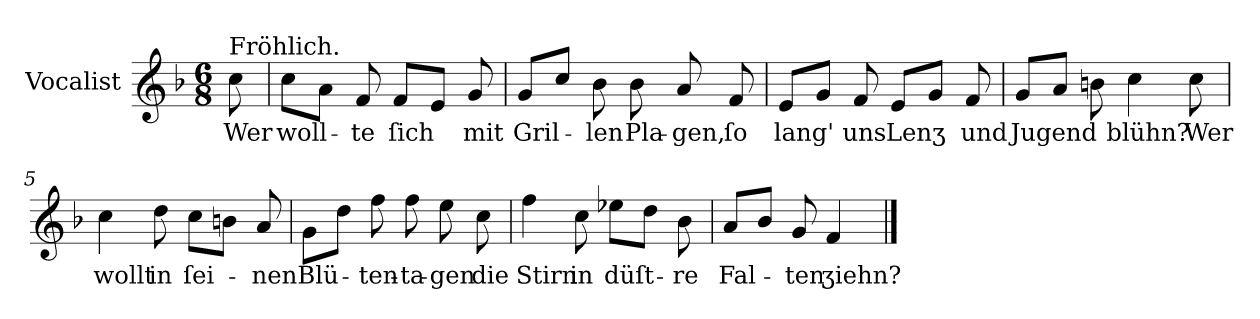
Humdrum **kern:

**kern	**text
*part1	*part1
*staff1	*staff1
*I"Vocalist	*
*clefG2	*
*k[b-]	*
*F:	*
*M6/8	*
=	=
!LO:TX:a:t=Fröhlich.	!
8cc	Wer
=1	=1
8ccL	woll-
8aJ	.
8f	-te
8fL	ſich
8eJ	.
8g	mit
=2	=2
8gL	Gril-
8ccJ	.
8b-	-len
8b-	Pla-
8a	-gen,
8f	ſo
=3	=3
8eL	lang'
8gJ	.
8f	uns
8eL	Lenʒ
8gJ	.
8f	und
=4	=4
8gL	Jugend
8aJ	.
8bn	.
4cc	blühn?
8cc	Wer
=5	=5
4cc	wollt
8dd	in
8ccL	ſei-
8bnJ	.
8a	-nen
=6	=6
8gL	Blü-
8ddJ	.
8ff	-ten-
8ff	-ta-
8ee	-gen
8cc	die
=7	=7
4ff	Stirn
8cc	in
8ee-XL	düſt-
8ddJ	.
8b-	-re
=8	=8
8aL	Fal-
8b-J	.
8g	-ten
4f	ʒiehn?
==	==
*-	*-
